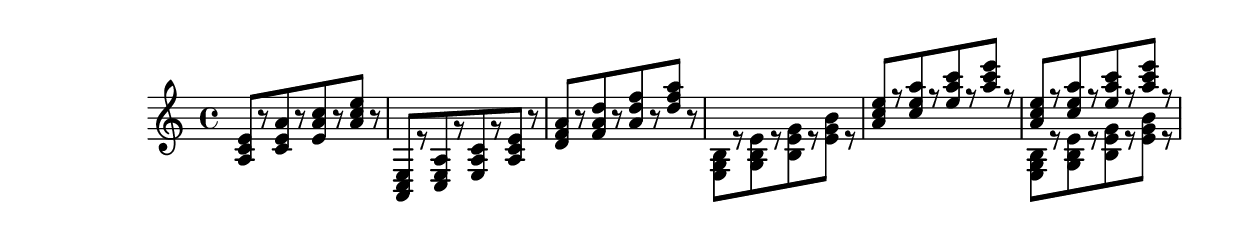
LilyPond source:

\header {
  texidoc = "Rests under beams are only moved if necessary."
}

\layout {
  raggedright = ##t
}

\version "2.7.13"

fig =   \relative c' {
  <a c e>8[ r <c e a> r <e a c> r <a c e>]
	    r |
}

  

  \relative c' \new Staff {
    \fig 
    \transpose c c,  \fig
    \new Voice { \stemUp \transpose c f  \fig }
    <<
      \\
      \transpose f c \fig
    >>
    
    <<
      { \transpose c c' \fig }
      \\
      {} 
    >>
    
    << \transpose c c' \fig \\
       \transpose f c \fig
     >>
  }




